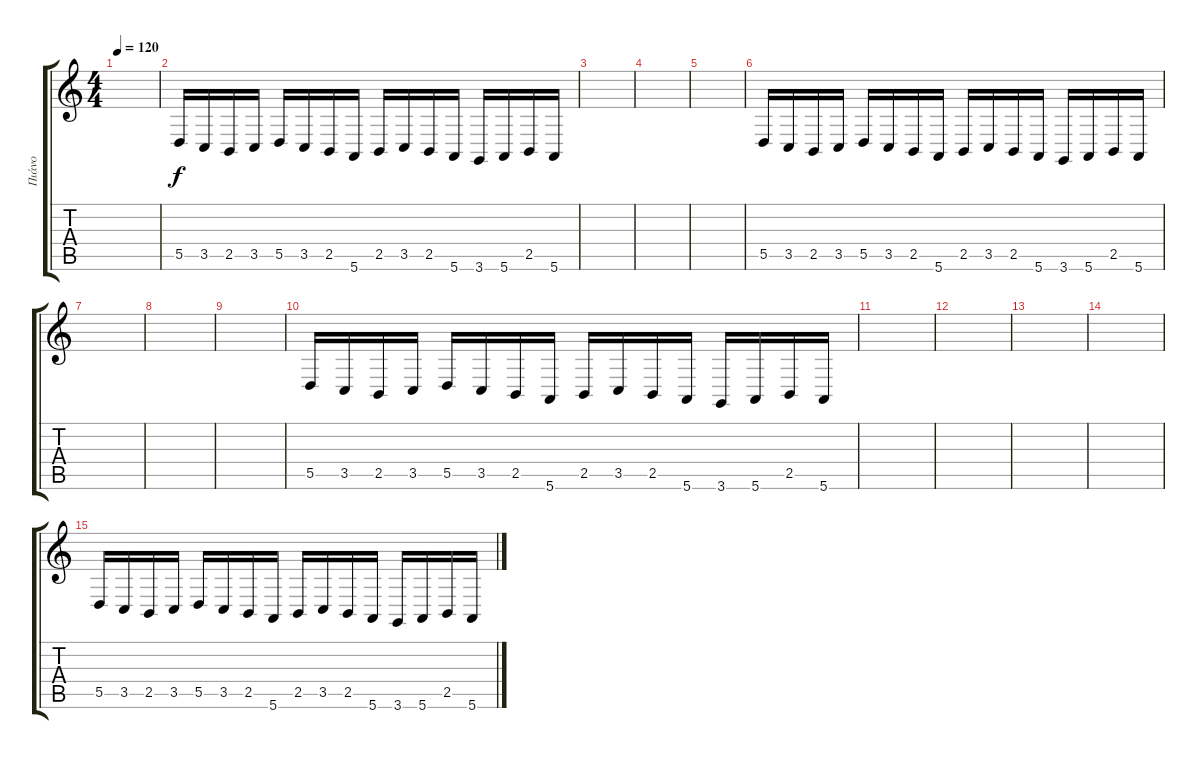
\track ("Πιάνο" "Πιάνο") {instrument electricgrandpiano}
\staff {score tabs}
\tuning (E4 B3 G3 D3 A2 E2) {hide}
\ts (4 4)
\tempo 120
\clef g2
\ks c
|
5.5.16{volume 16 instrument acousticguitarnylon} 3.5.16 2.5.16 3.5.16 5.5.16 3.5.16 2.5.16 5.6.16 2.5.16 3.5.16 2.5.16 5.6.16 3.6.16 5.6.16 2.5.16 5.6.16 |
|
|
|
5.5.16{instrument electricgrandpiano} 3.5.16 2.5.16 3.5.16 5.5.16 3.5.16 2.5.16 5.6.16 2.5.16 3.5.16 2.5.16 5.6.16 3.6.16 5.6.16 2.5.16 5.6.16 |
|
|
|
5.5.16{instrument electricgrandpiano} 3.5.16 2.5.16 3.5.16 5.5.16 3.5.16 2.5.16 5.6.16 2.5.16 3.5.16 2.5.16 5.6.16 3.6.16 5.6.16 2.5.16 5.6.16 |
|
|
|
|
5.5.16 3.5.16 2.5.16 3.5.16 5.5.16 3.5.16 2.5.16 5.6.16 2.5.16 3.5.16 2.5.16 5.6.16 3.6.16 5.6.16 2.5.16 5.6.16
